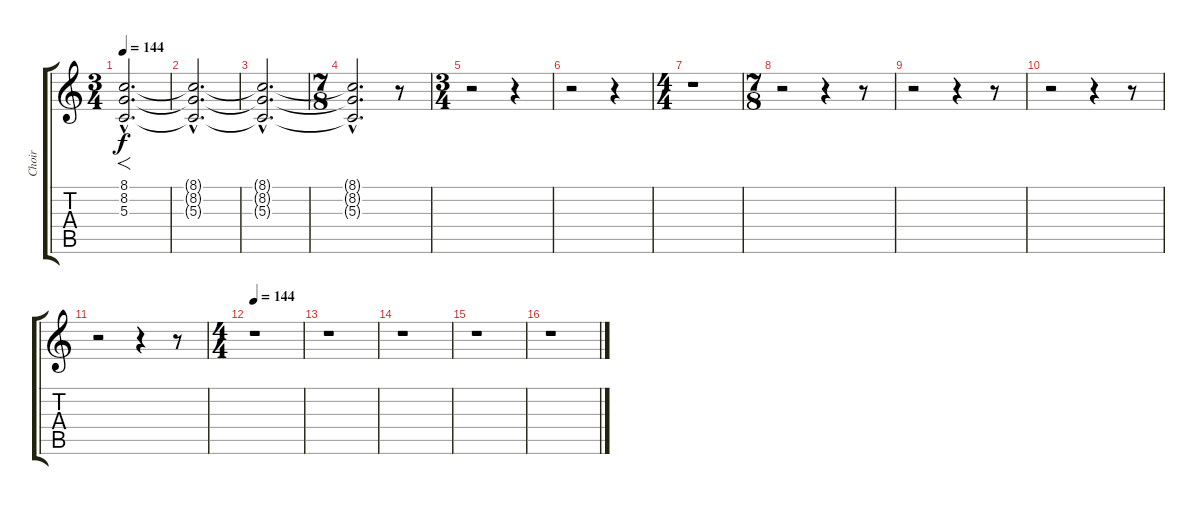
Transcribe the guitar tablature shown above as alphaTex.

\track ("Choir" "Choir") {instrument choiraahs}
\staff {score tabs}
\tuning (E4 B3 G3 D3 A2 E2) {hide}
\ts (3 4)
\tempo 144
\clef g2
\ks c
(8.1{hac} 8.2{hac} 5.3{hac}).2{f d dy f instrument choiraahs} |
(8.1{hac t} 8.2{hac t} 5.3{hac t}).2{d} |
(8.1{hac t} 8.2{hac t} 5.3{hac t}).2{d} |
\ts (7 8)
(8.1{hac t} 8.2{hac t} 5.3{hac t}).2{d volume 3} r.8 |
\ts (3 4)
r.2 r.4 |
r.2 r.4 |
\ts (4 4)
r.1 |
\ts (7 8)
r.2 r.4 r.8 |
r.2 r.4 r.8 |
r.2 r.4 r.8 |
r.2 r.4 r.8 |
\ts (4 4)
\section ("" "")
\tempo 144
r.1 |
r.1 |
r.1 |
r.1 |
r.1
